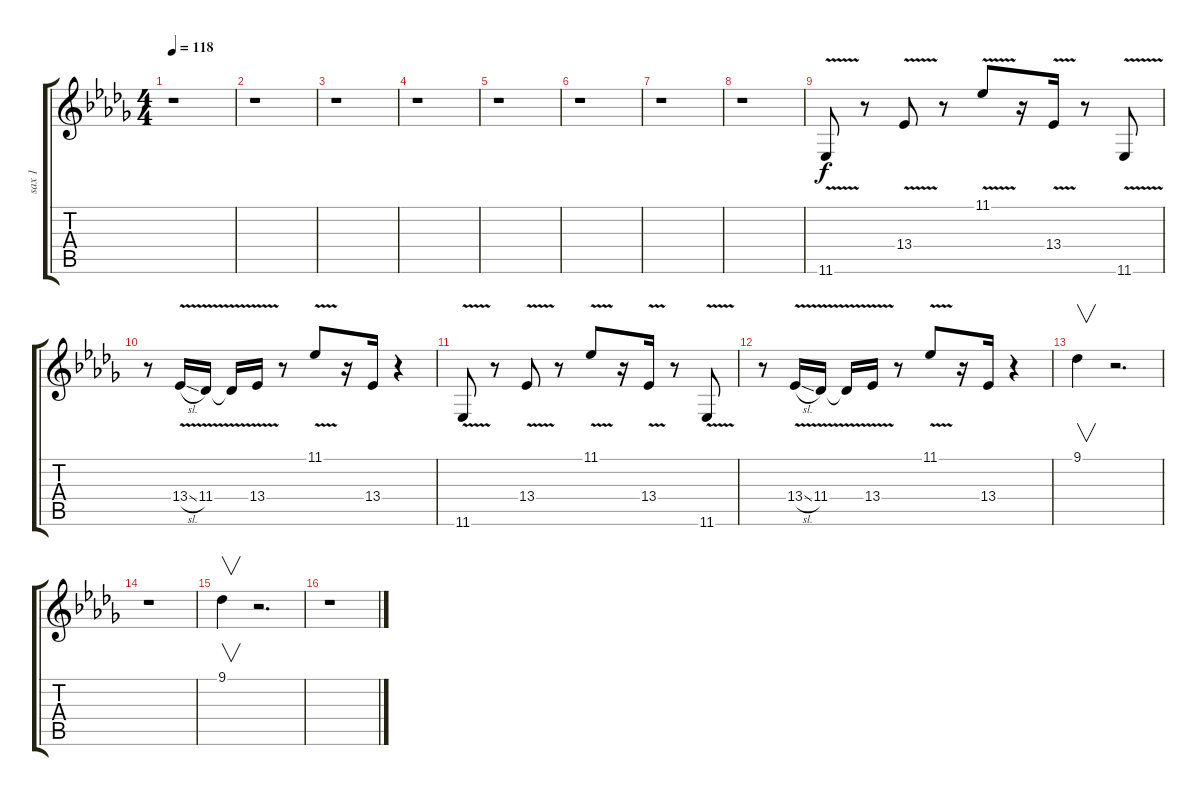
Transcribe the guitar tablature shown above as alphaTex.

\track ("sax 1" "sax 1") {instrument altosax}
\staff {score tabs}
\tuning (E4 B3 G3 D3 A2 E2) {hide}
\ts (4 4)
\tempo 118
\clef g2
\ks db
r.1{dy f} |
r.1 |
r.1 |
r.1 |
r.1 |
r.1 |
r.1 |
r.1 |
11.6{v}.8 r.8 13.4{v}.8 r.8 11.1{v}.8 r.16 13.4{v}.16 r.8 11.6{v}.8 |
r.8 13.4{v sl}.16 11.4{v}.16 11.4{t}.16 13.4{v}.16 r.8 11.1{v}.8 r.16 13.4.16 r.4 |
11.6{v}.8 r.8 13.4{v}.8 r.8 11.1{v}.8 r.16 13.4{v}.16 r.8 11.6{v}.8 |
r.8 13.4{v sl}.16 11.4{v}.16 11.4{t}.16 13.4{v}.16 r.8 11.1{v}.8 r.16 13.4.16 r.4 |
9.1.4{v} r.2{d} |
r.1 |
9.1.4{v} r.2{d} |
r.1
